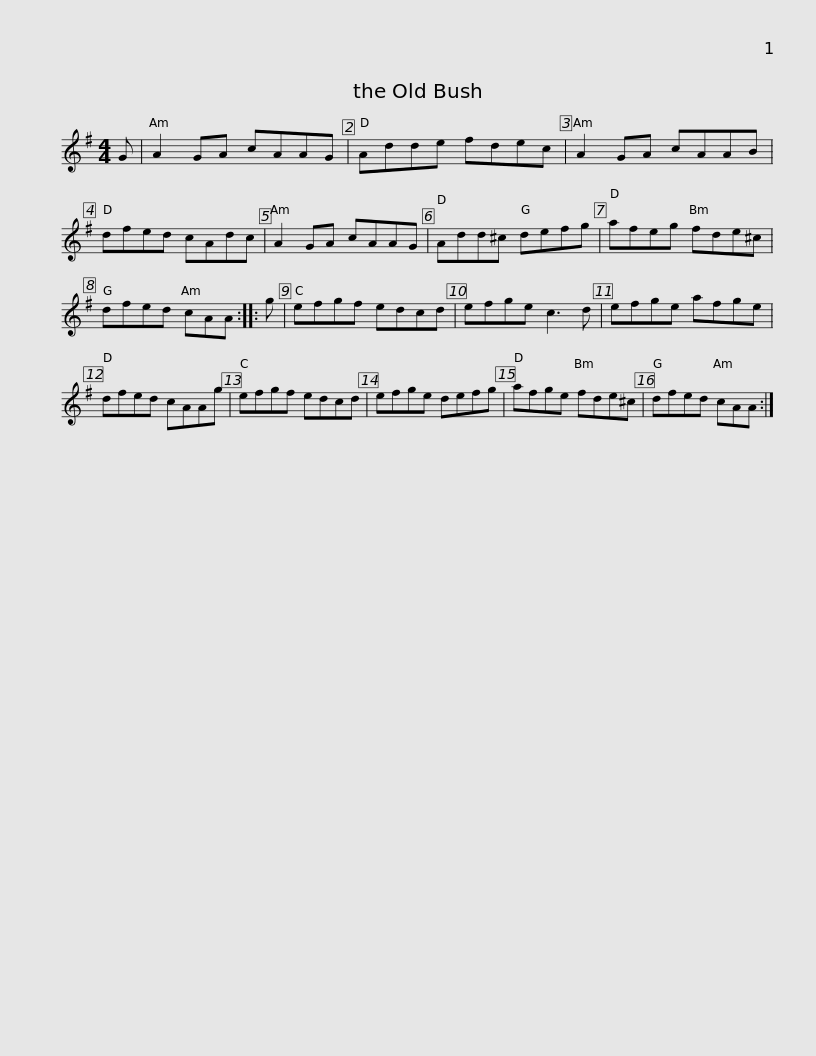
X:1
L:1/8
M:4/4
I:linebreak $
K:G
V:1 treble
V:1
 G | A2 GA cAAG | Adde fdec | A2 GA cAAB | dfed cAdc | %5
 A2 GA cAAG |$ Add^c defg | afeg fde^c | dfed cAA :: g | %10
 efgf edcd | efge c3 d |$ efge afge | dfed cAAg | efgf edcd | %15
 efge defg | afge fde^c |$ dfed cAA :| %18
